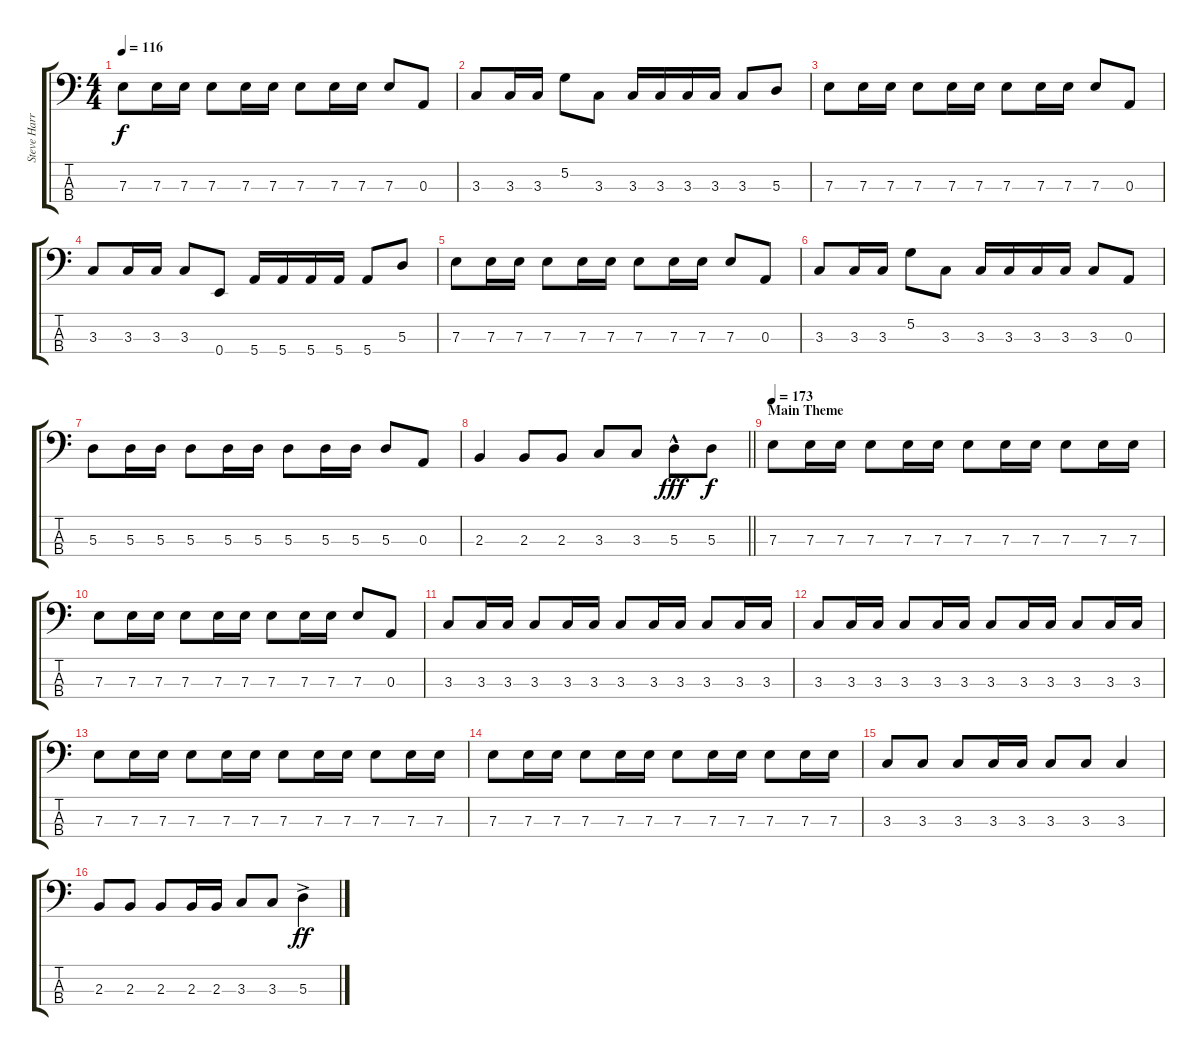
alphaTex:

\track ("Steve Harris" "Steve Harr") {instrument electricbassfinger}
\staff {score tabs}
\tuning (G2 D2 A1 E1) {hide}
\ts (4 4)
\tempo 116
\clef f4
\ks c
7.3.8{dy f} 7.3.16 7.3.16 7.3.8 7.3.16 7.3.16 7.3.8 7.3.16 7.3.16 7.3.8 0.3.8 |
3.3.8 3.3.16 3.3.16 5.2.8 3.3.8 3.3.16 3.3.16 3.3.16 3.3.16 3.3.8 5.3.8 |
7.3.8 7.3.16 7.3.16 7.3.8 7.3.16 7.3.16 7.3.8 7.3.16 7.3.16 7.3.8 0.3.8 |
3.3.8 3.3.16 3.3.16 3.3.8 0.4.8 5.4.16 5.4.16 5.4.16 5.4.16 5.4.8 5.3.8 |
7.3.8 7.3.16 7.3.16 7.3.8 7.3.16 7.3.16 7.3.8 7.3.16 7.3.16 7.3.8 0.3.8 |
3.3.8 3.3.16 3.3.16 5.2.8 3.3.8 3.3.16 3.3.16 3.3.16 3.3.16 3.3.8 0.3.8 |
5.3.8 5.3.16 5.3.16 5.3.8 5.3.16 5.3.16 5.3.8 5.3.16 5.3.16 5.3.8 0.3.8 |
\barLineRight lightlight
2.3.4 2.3.8 2.3.8 3.3.8 3.3.8 5.3{hac}.8{dy fff} 5.3.8{dy f} |
\section ("" "Main Theme")
\tempo 173
7.3.8 7.3.16 7.3.16 7.3.8 7.3.16 7.3.16 7.3.8 7.3.16 7.3.16 7.3.8 7.3.16 7.3.16 |
7.3.8 7.3.16 7.3.16 7.3.8 7.3.16 7.3.16 7.3.8 7.3.16 7.3.16 7.3.8 0.3.8 |
3.3.8 3.3.16 3.3.16 3.3.8 3.3.16 3.3.16 3.3.8 3.3.16 3.3.16 3.3.8 3.3.16 3.3.16 |
3.3.8 3.3.16 3.3.16 3.3.8 3.3.16 3.3.16 3.3.8 3.3.16 3.3.16 3.3.8 3.3.16 3.3.16 |
7.3.8 7.3.16 7.3.16 7.3.8 7.3.16 7.3.16 7.3.8 7.3.16 7.3.16 7.3.8 7.3.16 7.3.16 |
7.3.8 7.3.16 7.3.16 7.3.8 7.3.16 7.3.16 7.3.8 7.3.16 7.3.16 7.3.8 7.3.16 7.3.16 |
3.3.8 3.3.8 3.3.8 3.3.16 3.3.16 3.3.8 3.3.8 3.3.4 |
2.3.8 2.3.8 2.3.8 2.3.16 2.3.16 3.3.8 3.3.8 5.3{ac}.4{dy ff}
